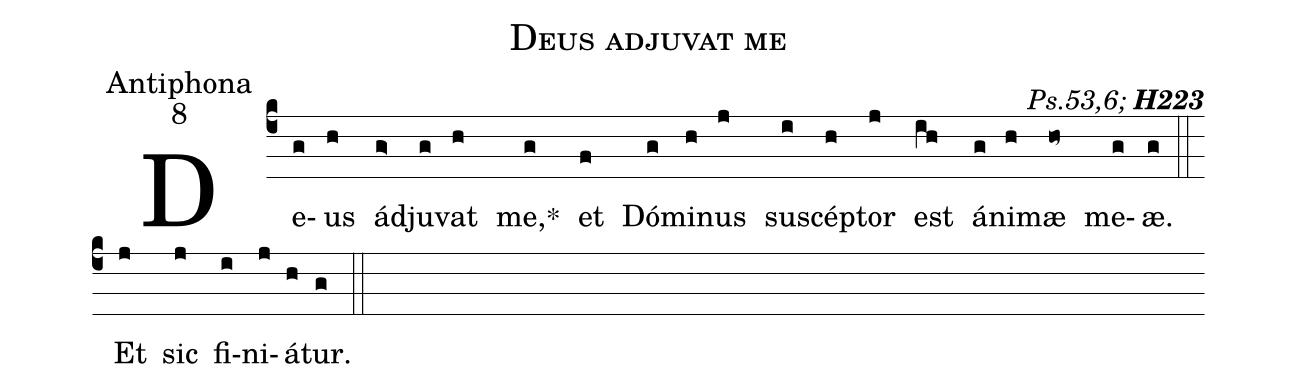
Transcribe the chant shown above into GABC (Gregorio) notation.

name:Deus adjuvat me;
office-part:Antiphona;
mode:8;
commentary:{\itshape\mdseries Ps.53,6;\/} {\bfseries H223};
%%
(c4) De(g)us(h) ád(g>)ju(g)vat(h) me,<sp>*</sp>(g) et(f) Dó(g)mi(h)nus(j) sus(i)cép(h)tor(j) est(ih) á(g)ni(h)mæ(ho~) me(g)æ.(g) (::)
<eu> Et(j) sic(j) fi(i)ni(j)á(h)tur.(g) </eu> (::)
